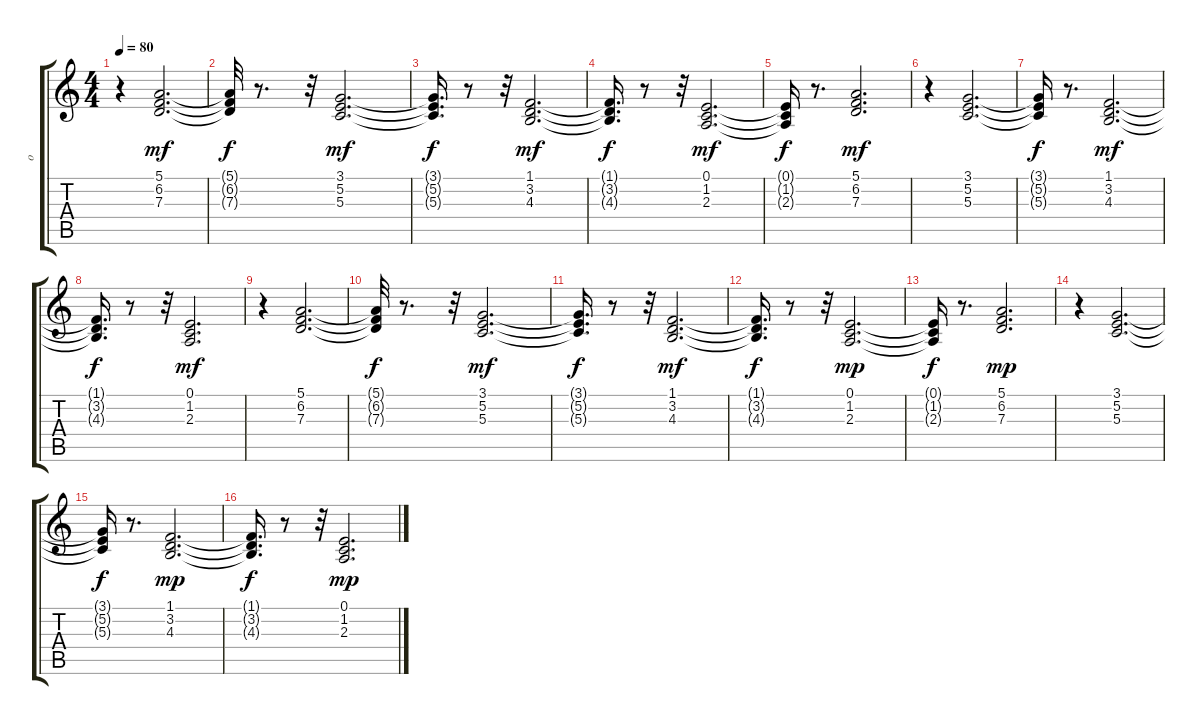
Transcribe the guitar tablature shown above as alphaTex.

\track ("o       " "o       ") {instrument pad6metallic}
\staff {score tabs}
\tuning (E4 B3 G3 D3 A2 E2) {hide}
\ts (4 4)
\tempo 80
\clef g2
\ks c
r.4{dy mf} (5.1 6.2 7.3).2{d} |
(5.1{t} 6.2{t} 7.3{t}).32{dy f} r.8{d} r.32 (3.1 5.2 5.3).2{d dy mf} |
(3.1{t} 5.2{t} 5.3{t}).16{d dy f} r.8 r.32 (1.1 3.2 4.3).2{d dy mf} |
(1.1{t} 3.2{t} 4.3{t}).16{d dy f} r.8 r.32 (0.1 1.2 2.3).2{d dy mf} |
(0.1{t} 1.2{t} 2.3{t}).16{dy f} r.8{d} (5.1 6.2 7.3).2{d dy mf} |
r.4 (3.1 5.2 5.3).2{d} |
(3.1{t} 5.2{t} 5.3{t}).16{dy f} r.8{d} (1.1 3.2 4.3).2{d dy mf} |
(1.1{t} 3.2{t} 4.3{t}).16{d dy f} r.8 r.32 (0.1 1.2 2.3).2{d dy mf} |
r.4 (5.1 6.2 7.3).2{d} |
(5.1{t} 6.2{t} 7.3{t}).32{dy f} r.8{d} r.32 (3.1 5.2 5.3).2{d dy mf} |
(3.1{t} 5.2{t} 5.3{t}).16{d dy f} r.8 r.32 (1.1 3.2 4.3).2{d dy mf} |
(1.1{t} 3.2{t} 4.3{t}).16{d dy f} r.8 r.32 (0.1 1.2 2.3).2{d dy mp} |
(0.1{t} 1.2{t} 2.3{t}).16{dy f} r.8{d} (5.1 6.2 7.3).2{d dy mp} |
r.4 (3.1 5.2 5.3).2{d} |
(3.1{t} 5.2{t} 5.3{t}).16{dy f} r.8{d} (1.1 3.2 4.3).2{d dy mp} |
(1.1{t} 3.2{t} 4.3{t}).16{d dy f} r.8 r.32 (0.1 1.2 2.3).2{d dy mp}
